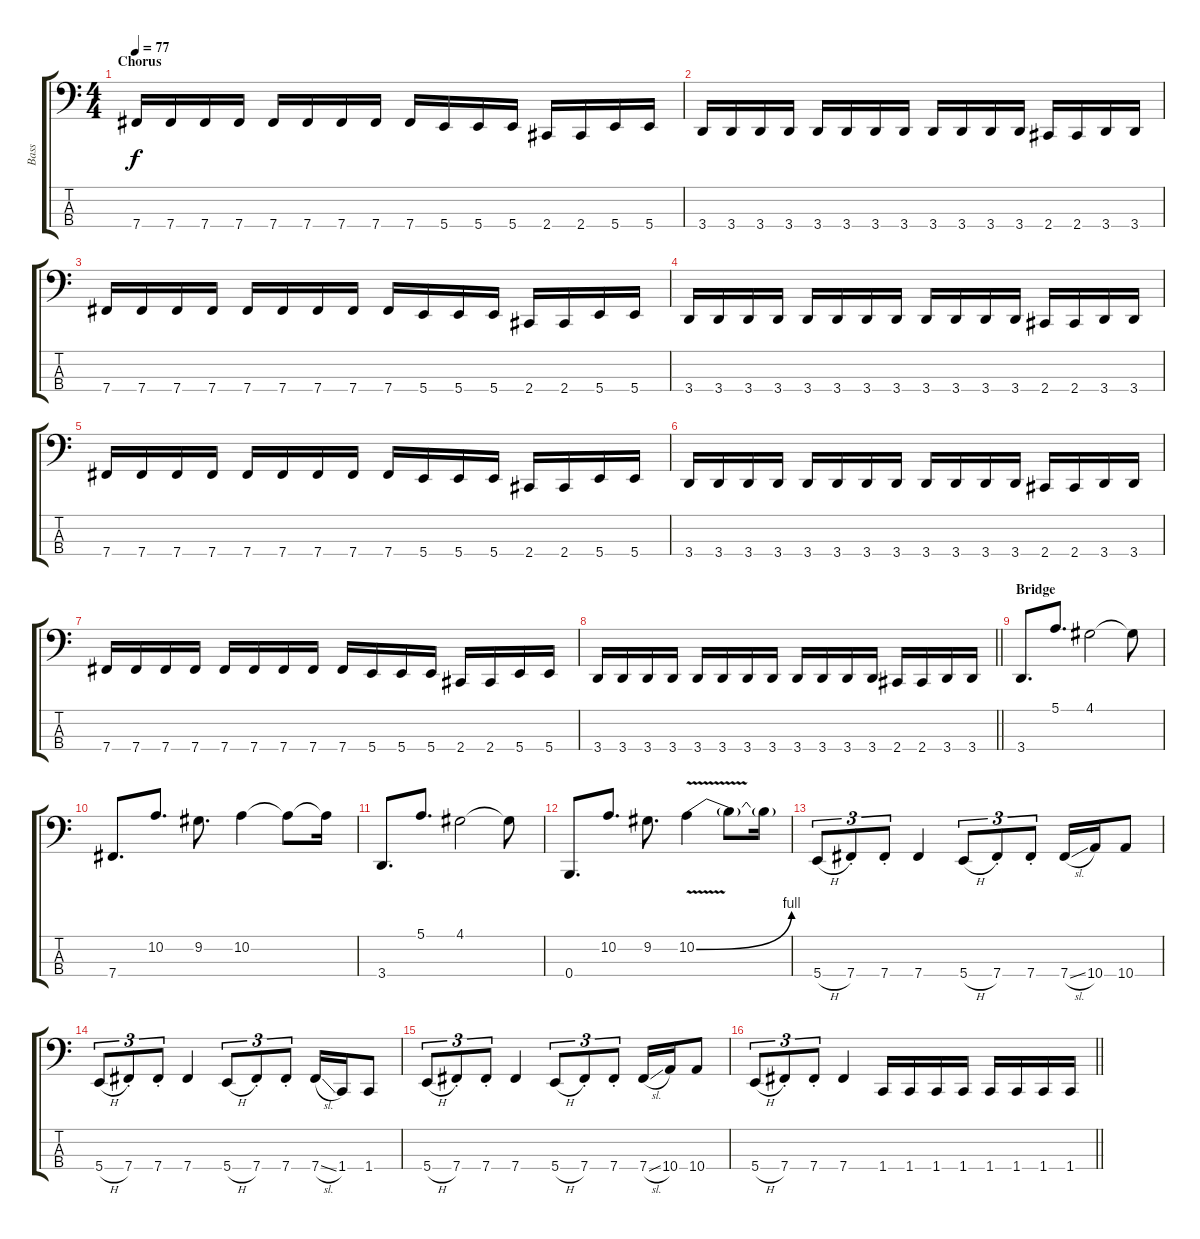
\track ("Bass" "Bass") {instrument electricbassfinger}
\staff {score tabs}
\tuning (E2 B1 Gb1 B0) {hide}
\ts (4 4)
\section ("" "Chorus")
\tempo 77
\clef f4
\ks c
7.4.16{dy f} 7.4.16 7.4.16 7.4.16 7.4.16 7.4.16 7.4.16 7.4.16 7.4.16 5.4.16 5.4.16 5.4.16 2.4.16 2.4.16 5.4.16 5.4.16 |
3.4.16 3.4.16 3.4.16 3.4.16 3.4.16 3.4.16 3.4.16 3.4.16 3.4.16 3.4.16 3.4.16 3.4.16 2.4.16 2.4.16 3.4.16 3.4.16 |
7.4.16 7.4.16 7.4.16 7.4.16 7.4.16 7.4.16 7.4.16 7.4.16 7.4.16 5.4.16 5.4.16 5.4.16 2.4.16 2.4.16 5.4.16 5.4.16 |
3.4.16 3.4.16 3.4.16 3.4.16 3.4.16 3.4.16 3.4.16 3.4.16 3.4.16 3.4.16 3.4.16 3.4.16 2.4.16 2.4.16 3.4.16 3.4.16 |
7.4.16 7.4.16 7.4.16 7.4.16 7.4.16 7.4.16 7.4.16 7.4.16 7.4.16 5.4.16 5.4.16 5.4.16 2.4.16 2.4.16 5.4.16 5.4.16 |
3.4.16 3.4.16 3.4.16 3.4.16 3.4.16 3.4.16 3.4.16 3.4.16 3.4.16 3.4.16 3.4.16 3.4.16 2.4.16 2.4.16 3.4.16 3.4.16 |
7.4.16 7.4.16 7.4.16 7.4.16 7.4.16 7.4.16 7.4.16 7.4.16 7.4.16 5.4.16 5.4.16 5.4.16 2.4.16 2.4.16 5.4.16 5.4.16 |
\barLineRight lightlight
3.4.16 3.4.16 3.4.16 3.4.16 3.4.16 3.4.16 3.4.16 3.4.16 3.4.16 3.4.16 3.4.16 3.4.16 2.4.16 2.4.16 3.4.16 3.4.16 |
\section ("" "Bridge")
3.4.8{d} 5.1.8{d} 4.1.2 4.1{t}.8 |
7.4.8{d} 10.2.8{d} 9.2.8{d} 10.2.4 10.2{t}.8 10.2{t}.16 |
3.4.8{d} 5.1.8{d} 4.1.2 4.1{t}.8 |
0.4.8{d} 10.2.8{d} 9.2.8{d} 10.2{be (bend 0 0 60 4) v}.4 10.2{t}.8 10.2{t}.16 |
5.4{h}.8{tu (3 2)} 7.4{st}.8{tu (3 2)} 7.4{st}.8{tu (3 2)} 7.4.4 5.4{h}.8{tu (3 2)} 7.4{st}.8{tu (3 2)} 7.4{st}.8{tu (3 2)} 7.4{sl}.16 10.4.16 10.4.8 |
5.4{h}.8{tu (3 2)} 7.4{st}.8{tu (3 2)} 7.4{st}.8{tu (3 2)} 7.4.4 5.4{h}.8{tu (3 2)} 7.4{st}.8{tu (3 2)} 7.4{st}.8{tu (3 2)} 7.4{sl}.16 1.4.16 1.4.8 |
5.4{h}.8{tu (3 2)} 7.4{st}.8{tu (3 2)} 7.4{st}.8{tu (3 2)} 7.4.4 5.4{h}.8{tu (3 2)} 7.4{st}.8{tu (3 2)} 7.4{st}.8{tu (3 2)} 7.4{sl}.16 10.4.16 10.4.8 |
\barLineRight lightlight
5.4{h}.8{tu (3 2)} 7.4{st}.8{tu (3 2)} 7.4{st}.8{tu (3 2)} 7.4.4 1.4.16 1.4.16 1.4.16 1.4.16 1.4.16 1.4.16 1.4.16 1.4.16
